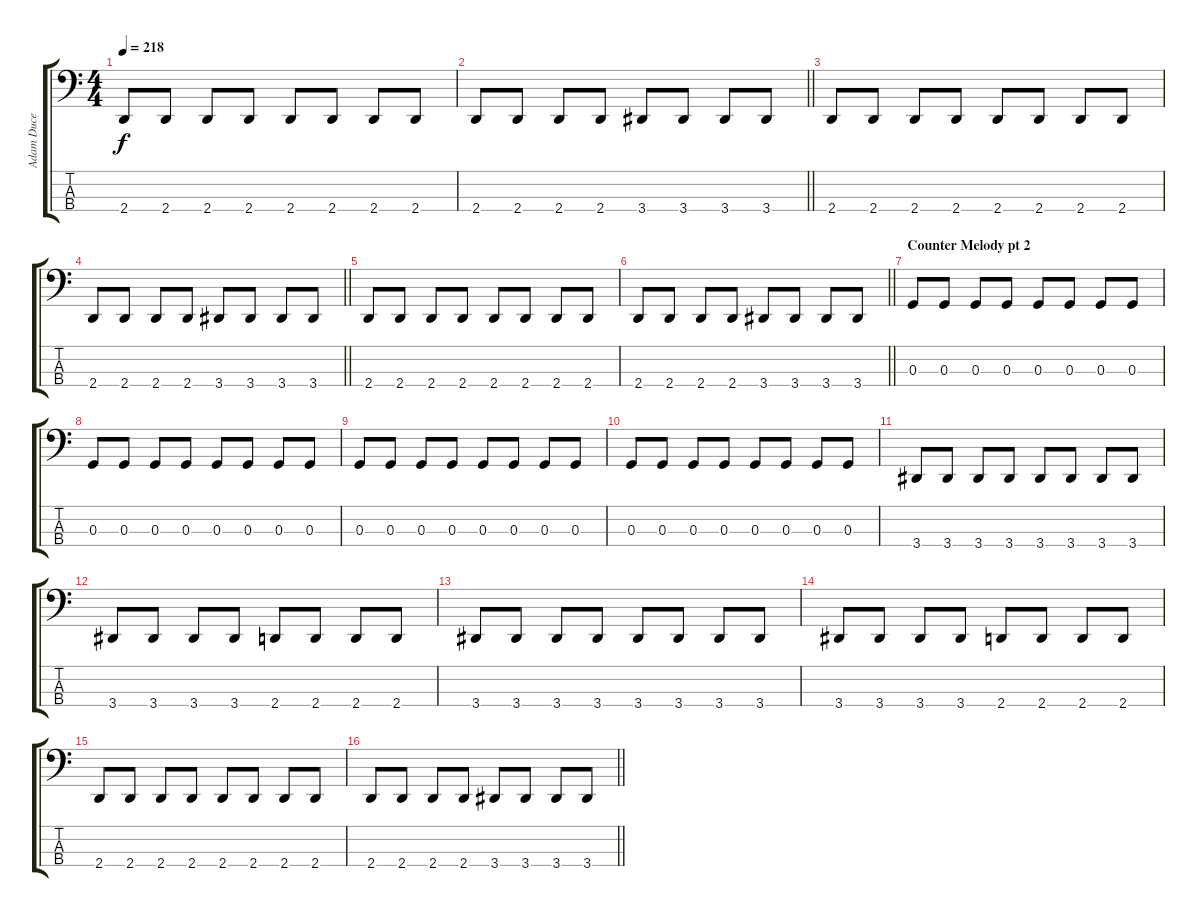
\track ("Adam Duce" "Adam Duce") {instrument electricbasspick}
\staff {score tabs}
\tuning (F2 C2 G1 C1) {hide}
\ts (4 4)
\tempo 218
\clef f4
\ks c
2.4.8{dy f} 2.4.8 2.4.8 2.4.8 2.4.8 2.4.8 2.4.8 2.4.8 |
\barLineRight lightlight
2.4.8 2.4.8 2.4.8 2.4.8 3.4.8 3.4.8 3.4.8 3.4.8 |
2.4.8 2.4.8 2.4.8 2.4.8 2.4.8 2.4.8 2.4.8 2.4.8 |
\barLineRight lightlight
2.4.8 2.4.8 2.4.8 2.4.8 3.4.8 3.4.8 3.4.8 3.4.8 |
2.4.8 2.4.8 2.4.8 2.4.8 2.4.8 2.4.8 2.4.8 2.4.8 |
\barLineRight lightlight
2.4.8 2.4.8 2.4.8 2.4.8 3.4.8 3.4.8 3.4.8 3.4.8 |
\section ("" "Counter Melody pt 2")
0.3.8 0.3.8 0.3.8 0.3.8 0.3.8 0.3.8 0.3.8 0.3.8 |
0.3.8 0.3.8 0.3.8 0.3.8 0.3.8 0.3.8 0.3.8 0.3.8 |
0.3.8 0.3.8 0.3.8 0.3.8 0.3.8 0.3.8 0.3.8 0.3.8 |
0.3.8 0.3.8 0.3.8 0.3.8 0.3.8 0.3.8 0.3.8 0.3.8 |
3.4.8 3.4.8 3.4.8 3.4.8 3.4.8 3.4.8 3.4.8 3.4.8 |
3.4.8 3.4.8 3.4.8 3.4.8 2.4.8 2.4.8 2.4.8 2.4.8 |
3.4.8 3.4.8 3.4.8 3.4.8 3.4.8 3.4.8 3.4.8 3.4.8 |
3.4.8 3.4.8 3.4.8 3.4.8 2.4.8 2.4.8 2.4.8 2.4.8 |
2.4.8 2.4.8 2.4.8 2.4.8 2.4.8 2.4.8 2.4.8 2.4.8 |
\barLineRight lightlight
2.4.8 2.4.8 2.4.8 2.4.8 3.4.8 3.4.8 3.4.8 3.4.8
